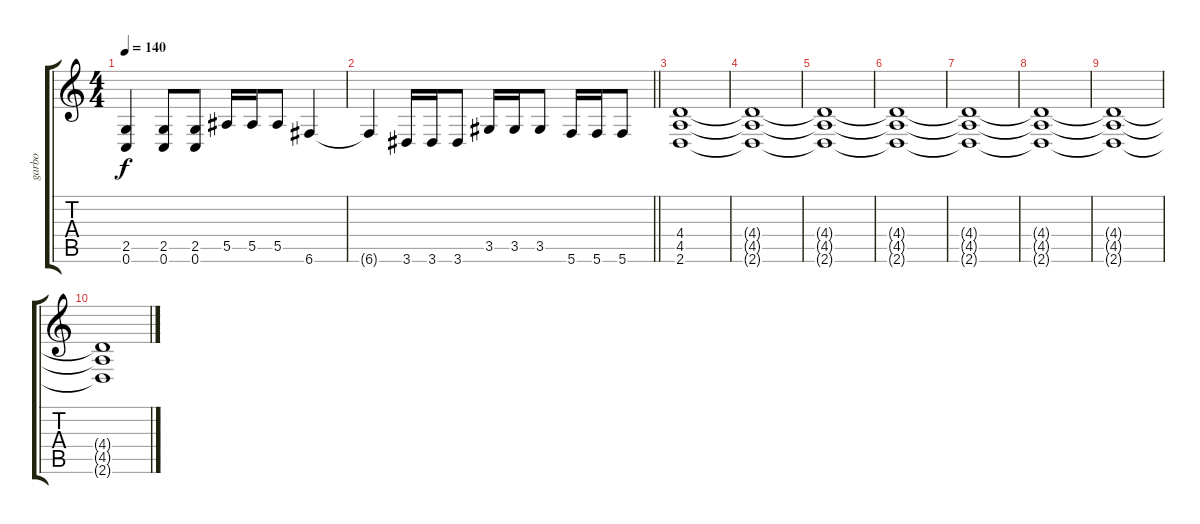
\track ("garbo" "garbo") {solo instrument overdrivenguitar}
\staff {score tabs}
\tuning (C4 G3 Eb3 Bb2 F2 C2) {hide}
\ts (4 4)
\tempo 140
\clef g2
\ks c
(2.5 0.6).4{dy f} (2.5 0.6).8 (2.5 0.6).8 5.5.16 5.5.16 5.5.8 6.6.4 |
\barLineRight lightlight
6.6{t}.4 3.6.16 3.6.16 3.6.8 3.5.16 3.5.16 3.5.8 5.6.16 5.6.16 5.6.8 |
(4.4 4.5 2.6).1 |
(4.4{t} 4.5{t} 2.6{t}).1 |
(4.4{t} 4.5{t} 2.6{t}).1 |
(4.4{t} 4.5{t} 2.6{t}).1 |
(4.4{t} 4.5{t} 2.6{t}).1 |
(4.4{t} 4.5{t} 2.6{t}).1 |
(4.4{t} 4.5{t} 2.6{t}).1 |
(4.4{t} 4.5{t} 2.6{t}).1
